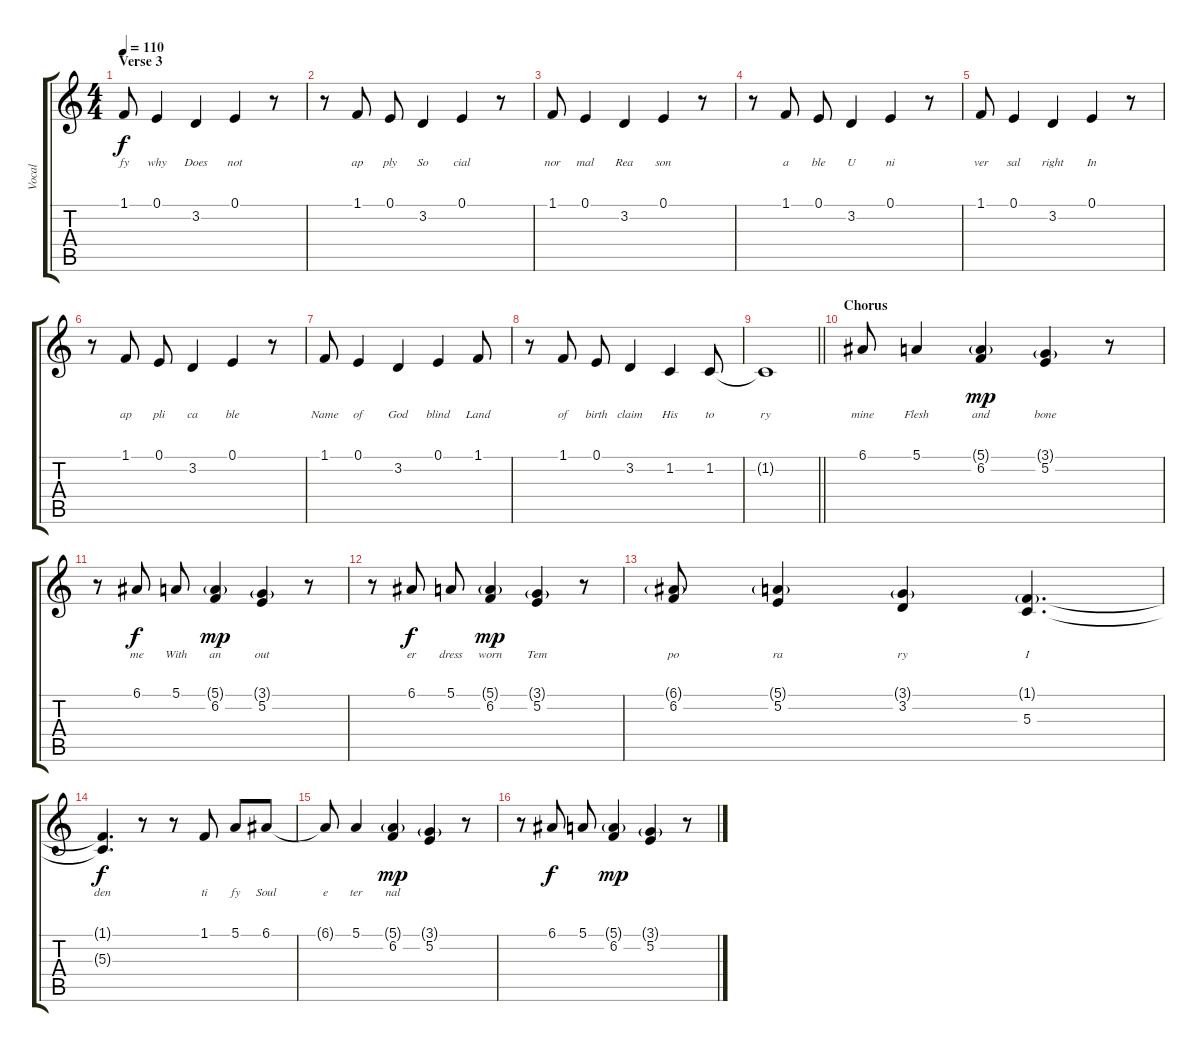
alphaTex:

\track ("Vocal" "Vocal") {instrument acousticgrandpiano}
\staff {score tabs}
\tuning (E4 B3 G3 D3 A2 E2) {hide}
\ts (4 4)
\section ("" "Verse 3")
\tempo 110
\clef g2
\ks c
1.1.8{lyrics (0 "fy") lyrics (1 "") lyrics (2 "") lyrics (3 "") lyrics (4 "") dy f} 0.1.4{lyrics (0 "why") lyrics (1 "") lyrics (2 "") lyrics (3 "") lyrics (4 "")} 3.2.4{lyrics (0 "Does") lyrics (1 "") lyrics (2 "") lyrics (3 "") lyrics (4 "")} 0.1.4{lyrics (0 "not") lyrics (1 "") lyrics (2 "") lyrics (3 "") lyrics (4 "")} r.8 |
r.8 1.1.8{lyrics (0 "ap") lyrics (1 "") lyrics (2 "") lyrics (3 "") lyrics (4 "")} 0.1.8{lyrics (0 "ply") lyrics (1 "") lyrics (2 "") lyrics (3 "") lyrics (4 "")} 3.2.4{lyrics (0 "So") lyrics (1 "") lyrics (2 "") lyrics (3 "") lyrics (4 "")} 0.1.4{lyrics (0 "cial") lyrics (1 "") lyrics (2 "") lyrics (3 "") lyrics (4 "")} r.8 |
1.1.8{lyrics (0 "nor") lyrics (1 "") lyrics (2 "") lyrics (3 "") lyrics (4 "")} 0.1.4{lyrics (0 "mal") lyrics (1 "") lyrics (2 "") lyrics (3 "") lyrics (4 "")} 3.2.4{lyrics (0 "Rea") lyrics (1 "") lyrics (2 "") lyrics (3 "") lyrics (4 "")} 0.1.4{lyrics (0 "son") lyrics (1 "") lyrics (2 "") lyrics (3 "") lyrics (4 "")} r.8 |
r.8 1.1.8{lyrics (0 "a") lyrics (1 "") lyrics (2 "") lyrics (3 "") lyrics (4 "")} 0.1.8{lyrics (0 "ble") lyrics (1 "") lyrics (2 "") lyrics (3 "") lyrics (4 "")} 3.2.4{lyrics (0 "U") lyrics (1 "") lyrics (2 "") lyrics (3 "") lyrics (4 "")} 0.1.4{lyrics (0 "ni") lyrics (1 "") lyrics (2 "") lyrics (3 "") lyrics (4 "")} r.8 |
1.1.8{lyrics (0 "ver") lyrics (1 "") lyrics (2 "") lyrics (3 "") lyrics (4 "")} 0.1.4{lyrics (0 "sal") lyrics (1 "") lyrics (2 "") lyrics (3 "") lyrics (4 "")} 3.2.4{lyrics (0 "right") lyrics (1 "") lyrics (2 "") lyrics (3 "") lyrics (4 "")} 0.1.4{lyrics (0 "In") lyrics (1 "") lyrics (2 "") lyrics (3 "") lyrics (4 "")} r.8 |
r.8 1.1.8{lyrics (0 "ap") lyrics (1 "") lyrics (2 "") lyrics (3 "") lyrics (4 "")} 0.1.8{lyrics (0 "pli") lyrics (1 "") lyrics (2 "") lyrics (3 "") lyrics (4 "")} 3.2.4{lyrics (0 "ca") lyrics (1 "") lyrics (2 "") lyrics (3 "") lyrics (4 "")} 0.1.4{lyrics (0 "ble") lyrics (1 "") lyrics (2 "") lyrics (3 "") lyrics (4 "")} r.8 |
1.1.8{lyrics (0 "Name") lyrics (1 "") lyrics (2 "") lyrics (3 "") lyrics (4 "")} 0.1.4{lyrics (0 "of") lyrics (1 "") lyrics (2 "") lyrics (3 "") lyrics (4 "")} 3.2.4{lyrics (0 "God") lyrics (1 "") lyrics (2 "") lyrics (3 "") lyrics (4 "")} 0.1.4{lyrics (0 "blind") lyrics (1 "") lyrics (2 "") lyrics (3 "") lyrics (4 "")} 1.1.8{lyrics (0 "Land") lyrics (1 "") lyrics (2 "") lyrics (3 "") lyrics (4 "")} |
r.8 1.1.8{lyrics (0 "of") lyrics (1 "") lyrics (2 "") lyrics (3 "") lyrics (4 "")} 0.1.8{lyrics (0 "birth") lyrics (1 "") lyrics (2 "") lyrics (3 "") lyrics (4 "")} 3.2.4{lyrics (0 "claim") lyrics (1 "") lyrics (2 "") lyrics (3 "") lyrics (4 "")} 1.2.4{lyrics (0 "His") lyrics (1 "") lyrics (2 "") lyrics (3 "") lyrics (4 "")} 1.2.8{lyrics (0 "to") lyrics (1 "") lyrics (2 "") lyrics (3 "") lyrics (4 "")} |
\barLineRight lightlight
1.2{t}.1{lyrics (0 "ry") lyrics (1 "") lyrics (2 "") lyrics (3 "") lyrics (4 "")} |
\section ("" "Chorus")
6.1.8{lyrics (0 "mine") lyrics (1 "") lyrics (2 "") lyrics (3 "") lyrics (4 "")} 5.1.4{lyrics (0 "Flesh") lyrics (1 "") lyrics (2 "") lyrics (3 "") lyrics (4 "")} (5.1{g} 6.2).4{lyrics (0 "and") lyrics (1 "") lyrics (2 "") lyrics (3 "") lyrics (4 "") dy mp} (3.1{g} 5.2).4{lyrics (0 "bone") lyrics (1 "") lyrics (2 "") lyrics (3 "") lyrics (4 "")} r.8 |
r.8 6.1.8{lyrics (0 "me") lyrics (1 "") lyrics (2 "") lyrics (3 "") lyrics (4 "") dy f} 5.1.8{lyrics (0 "With") lyrics (1 "") lyrics (2 "") lyrics (3 "") lyrics (4 "")} (5.1{g} 6.2).4{lyrics (0 "an") lyrics (1 "") lyrics (2 "") lyrics (3 "") lyrics (4 "") dy mp} (3.1{g} 5.2).4{lyrics (0 "out") lyrics (1 "") lyrics (2 "") lyrics (3 "") lyrics (4 "")} r.8 |
r.8 6.1.8{lyrics (0 "er") lyrics (1 "") lyrics (2 "") lyrics (3 "") lyrics (4 "") dy f} 5.1.8{lyrics (0 "dress") lyrics (1 "") lyrics (2 "") lyrics (3 "") lyrics (4 "")} (5.1{g} 6.2).4{lyrics (0 "worn") lyrics (1 "") lyrics (2 "") lyrics (3 "") lyrics (4 "") dy mp} (3.1{g} 5.2).4{lyrics (0 "Tem") lyrics (1 "") lyrics (2 "") lyrics (3 "") lyrics (4 "")} r.8 |
(6.1{g} 6.2).8{lyrics (0 "po") lyrics (1 "") lyrics (2 "") lyrics (3 "") lyrics (4 "")} (5.1{g} 5.2).4{lyrics (0 "ra") lyrics (1 "") lyrics (2 "") lyrics (3 "") lyrics (4 "")} (3.1{g} 3.2).4{lyrics (0 "ry") lyrics (1 "") lyrics (2 "") lyrics (3 "") lyrics (4 "")} (1.1{g} 5.3).4{d lyrics (0 "I") lyrics (1 "") lyrics (2 "") lyrics (3 "") lyrics (4 "")} |
(1.1{t} 5.3{t}).4{d lyrics (0 "den") lyrics (1 "") lyrics (2 "") lyrics (3 "") lyrics (4 "") dy f} r.8 r.8 1.1.8{lyrics (0 "ti") lyrics (1 "") lyrics (2 "") lyrics (3 "") lyrics (4 "")} 5.1.8{lyrics (0 "fy") lyrics (1 "") lyrics (2 "") lyrics (3 "") lyrics (4 "")} 6.1.8{lyrics (0 "Soul") lyrics (1 "") lyrics (2 "") lyrics (3 "") lyrics (4 "")} |
6.1{t}.8{lyrics (0 "e") lyrics (1 "") lyrics (2 "") lyrics (3 "") lyrics (4 "")} 5.1.4{lyrics (0 "ter") lyrics (1 "") lyrics (2 "") lyrics (3 "") lyrics (4 "")} (5.1{g} 6.2).4{lyrics (0 "nal") lyrics (1 "") lyrics (2 "") lyrics (3 "") lyrics (4 "") dy mp} (3.1{g} 5.2).4 r.8 |
r.8 6.1.8{dy f} 5.1.8 (5.1{g} 6.2).4{dy mp} (3.1{g} 5.2).4 r.8
